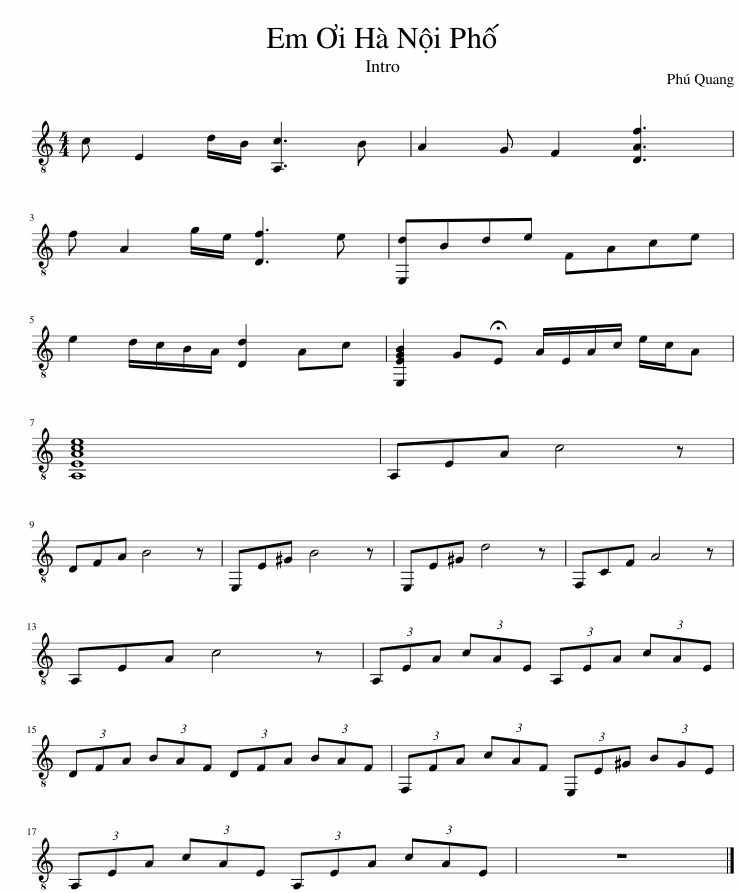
X:1
L:1/8
M:4/4
I:linebreak $
K:C
V:1 treble-8
V:1
 c E2 d/B/ [A,c]3 B | A2 G F2 [DAf]3 |$ f A2 g/e/ [Df]3 e | [E,d]Bde FAce |$ e2 d/c/B/A/ [Dd]2 Ac | %5
 [E,EGB]2 G!fermata!E A/E/A/c/ e/c/A |$ [A,EAce]8 | A,EA c4 z |$ DFA B4 z | E,E^G B4 z | %10
 E,E^G d4 z | F,CF A4 z |$ A,EA c4 z | (3A,EA (3cAE (3A,EA (3cAE |$ (3DFA (3BAF (3DFA (3BAF | %15
 (3F,FA (3cAF (3E,E^G (3BGE |$ (3A,EA (3cAE (3A,EA (3cAE | z8 |] %18
